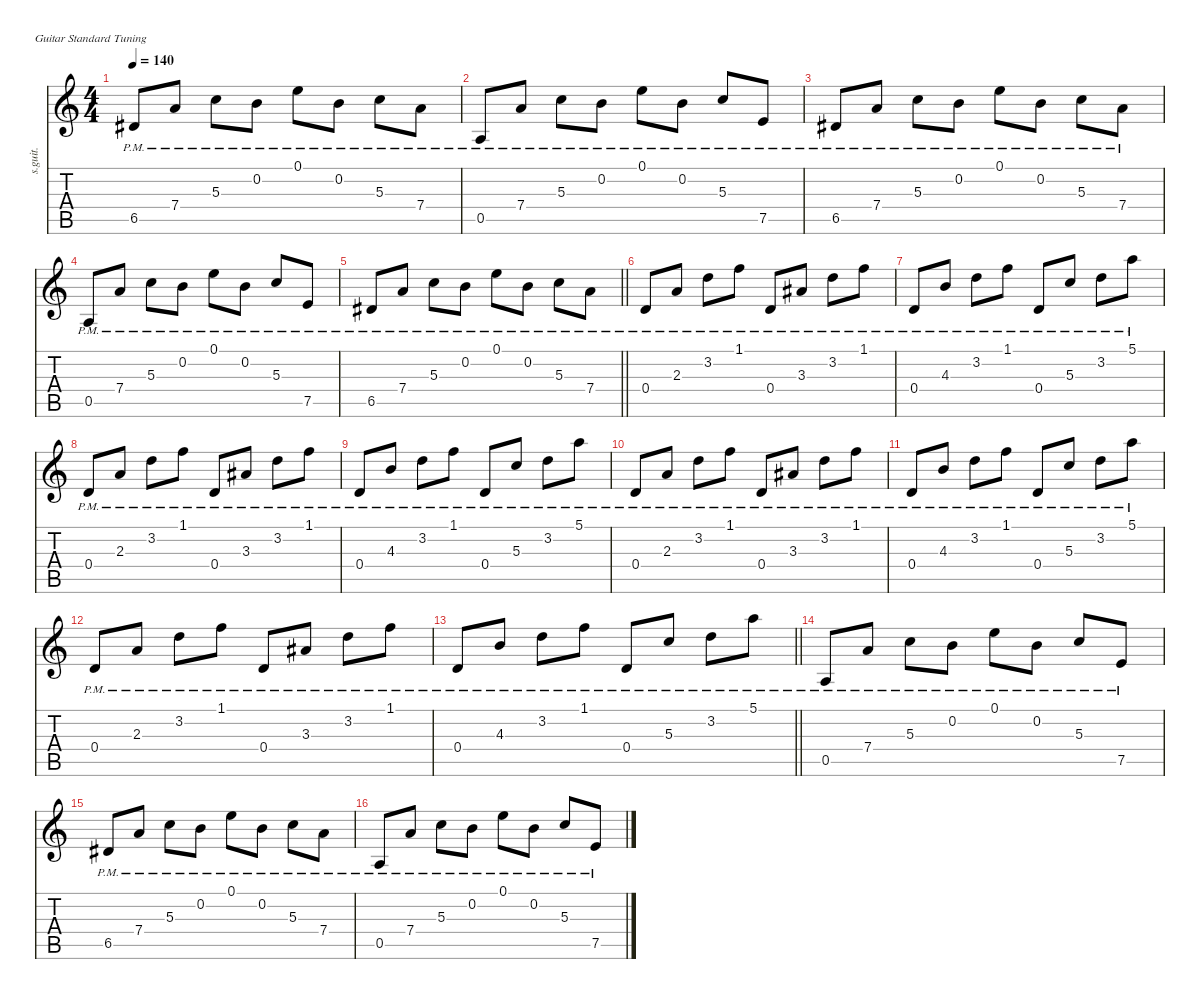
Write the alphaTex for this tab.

\defaultSystemsLayout 4
\hideDynamics
\bracketExtendMode nobrackets
\otherSystemsTrackNameOrientation horizontal
\track ("Gtr. I" "s.guit.") {defaultSystemsLayout 8 instrument acousticguitarsteel}
\staff {score tabs}
\tuning (E4 B3 G3 D3 A2 E2)
\ts (4 4)
\tempo 140
\clef g2
\ks c
6.5{pm acc #}.8{dy f beam Up} 7.4{pm}.8{beam Up} 5.3{pm}.8{beam Down} 0.2{pm}.8{beam Down} 0.1{pm}.8{beam Down} 0.2{pm}.8{beam Down} 5.3{pm}.8{beam Down} 7.4{pm}.8{beam Down} |
0.5{pm}.8{beam Up} 7.4{pm}.8{beam Up} 5.3{pm}.8{beam Down} 0.2{pm}.8{beam Down} 0.1{pm}.8{beam Down} 0.2{pm}.8{beam Down} 5.3{pm}.8{beam Up} 7.5{pm}.8{beam Up} |
6.5{pm acc #}.8{beam Up} 7.4{pm}.8{beam Up} 5.3{pm}.8{beam Down} 0.2{pm}.8{beam Down} 0.1{pm}.8{beam Down} 0.2{pm}.8{beam Down} 5.3{pm}.8{beam Down} 7.4{pm}.8{beam Down} |
0.5{pm}.8{beam Up} 7.4{pm}.8{beam Up} 5.3{pm}.8{beam Down} 0.2{pm}.8{beam Down} 0.1{pm}.8{beam Down} 0.2{pm}.8{beam Down} 5.3{pm}.8{beam Up} 7.5{pm}.8{beam Up} |
\barLineRight lightlight
6.5{pm acc #}.8{beam Up} 7.4{pm}.8{beam Up} 5.3{pm}.8{beam Down} 0.2{pm}.8{beam Down} 0.1{pm}.8{beam Down} 0.2{pm}.8{beam Down} 5.3{pm}.8{beam Down} 7.4{pm}.8{beam Down} |
0.4{pm}.8{beam Up} 2.3{pm}.8{beam Up} 3.2{pm}.8{beam Down} 1.1{pm}.8{beam Down} 0.4{pm}.8{beam Up} 3.3{pm acc #}.8{beam Up} 3.2{pm}.8{beam Down} 1.1{pm}.8{beam Down} |
0.4{pm}.8{beam Up} 4.3{pm}.8{beam Up} 3.2{pm}.8{beam Down} 1.1{pm}.8{beam Down} 0.4{pm}.8{beam Up} 5.3{pm}.8{beam Up} 3.2{pm}.8{beam Down} 5.1{pm}.8{beam Down} |
0.4{pm}.8{beam Up} 2.3{pm}.8{beam Up} 3.2{pm}.8{beam Down} 1.1{pm}.8{beam Down} 0.4{pm}.8{beam Up} 3.3{pm acc #}.8{beam Up} 3.2{pm}.8{beam Down} 1.1{pm}.8{beam Down} |
0.4{pm}.8{beam Up} 4.3{pm}.8{beam Up} 3.2{pm}.8{beam Down} 1.1{pm}.8{beam Down} 0.4{pm}.8{beam Up} 5.3{pm}.8{beam Up} 3.2{pm}.8{beam Down} 5.1{pm}.8{beam Down} |
0.4{pm}.8{beam Up} 2.3{pm}.8{beam Up} 3.2{pm}.8{beam Down} 1.1{pm}.8{beam Down} 0.4{pm}.8{beam Up} 3.3{pm acc #}.8{beam Up} 3.2{pm}.8{beam Down} 1.1{pm}.8{beam Down} |
0.4{pm}.8{beam Up} 4.3{pm}.8{beam Up} 3.2{pm}.8{beam Down} 1.1{pm}.8{beam Down} 0.4{pm}.8{beam Up} 5.3{pm}.8{beam Up} 3.2{pm}.8{beam Down} 5.1{pm}.8{beam Down} |
0.4{pm}.8{beam Up} 2.3{pm}.8{beam Up} 3.2{pm}.8{beam Down} 1.1{pm}.8{beam Down} 0.4{pm}.8{beam Up} 3.3{pm acc #}.8{beam Up} 3.2{pm}.8{beam Down} 1.1{pm}.8{beam Down} |
\barLineRight lightlight
0.4{pm}.8{beam Up} 4.3{pm}.8{beam Up} 3.2{pm}.8{beam Down} 1.1{pm}.8{beam Down} 0.4{pm}.8{beam Up} 5.3{pm}.8{beam Up} 3.2{pm}.8{beam Down} 5.1{pm}.8{beam Down} |
0.5{pm}.8{beam Up} 7.4{pm}.8{beam Up} 5.3{pm}.8{beam Down} 0.2{pm}.8{beam Down} 0.1{pm}.8{beam Down} 0.2{pm}.8{beam Down} 5.3{pm}.8{beam Up} 7.5{pm}.8{beam Up} |
6.5{pm acc #}.8{beam Up} 7.4{pm}.8{beam Up} 5.3{pm}.8{beam Down} 0.2{pm}.8{beam Down} 0.1{pm}.8{beam Down} 0.2{pm}.8{beam Down} 5.3{pm}.8{beam Down} 7.4{pm}.8{beam Down} |
0.5{pm}.8{beam Up} 7.4{pm}.8{beam Up} 5.3{pm}.8{beam Down} 0.2{pm}.8{beam Down} 0.1{pm}.8{beam Down} 0.2{pm}.8{beam Down} 5.3{pm}.8{beam Up} 7.5{pm}.8{beam Up}
